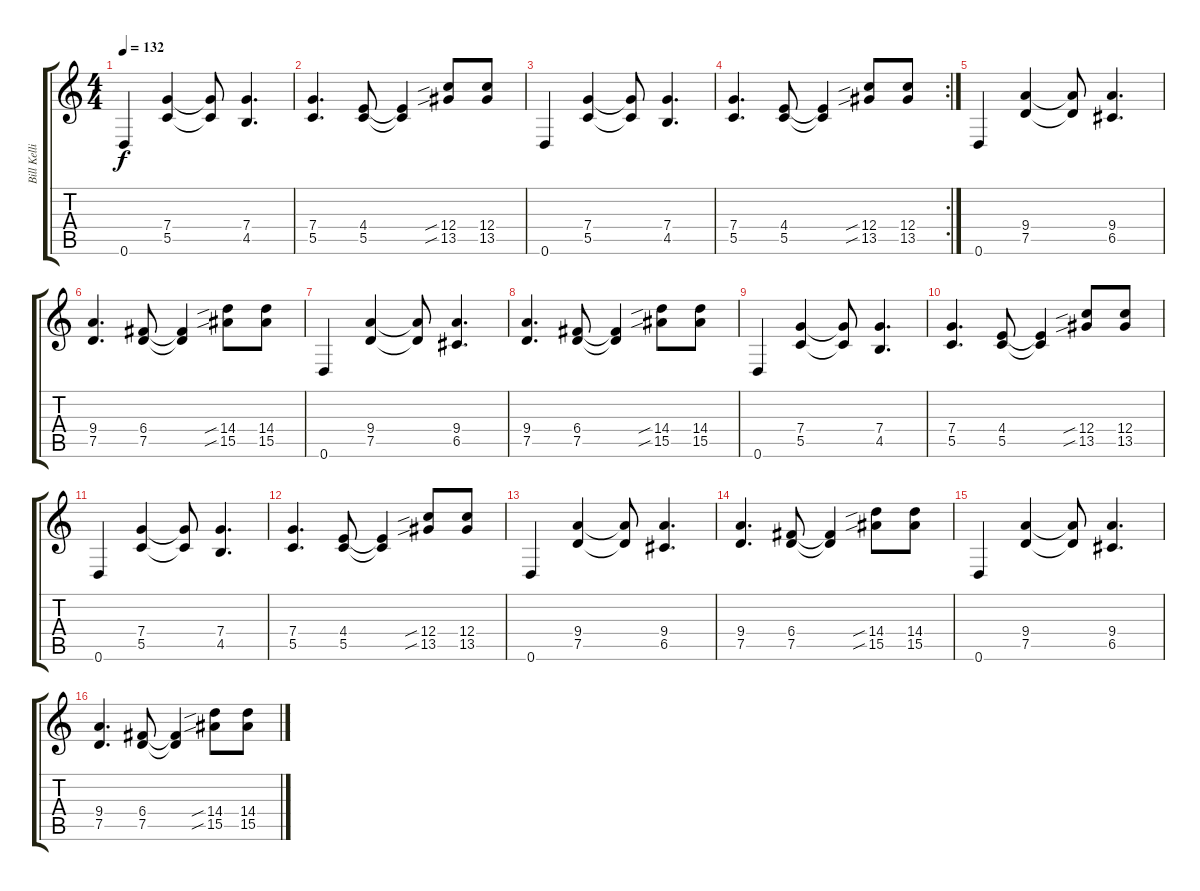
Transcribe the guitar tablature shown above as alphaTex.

\track ("Bill Kelliher" "Bill Kelli") {instrument distortionguitar}
\staff {score tabs}
\tuning (D4 A3 F3 C3 G2 D2) {hide}
\ts (4 4)
\tempo 132
\clef g2
\ks c
0.6.4{dy f} (7.4 5.5).4 (7.4{t} 5.5{t}).8 (7.4 4.5).4{d} |
(7.4 5.5).4{d} (4.4 5.5).8 (4.4{t} 5.5{t}).4 (12.4{sib} 13.5{sib}).8 (12.4 13.5).8 |
0.6.4 (7.4 5.5).4 (7.4{t} 5.5{t}).8 (7.4 4.5).4{d} |
\rc 2
(7.4 5.5).4{d} (4.4 5.5).8 (4.4{t} 5.5{t}).4 (12.4{sib} 13.5{sib}).8 (12.4 13.5).8 |
0.6.4 (9.4 7.5).4 (9.4{t} 7.5{t}).8 (9.4 6.5).4{d} |
(9.4 7.5).4{d} (6.4 7.5).8 (6.4{t} 7.5{t}).4 (14.4{sib} 15.5{sib}).8 (14.4 15.5).8 |
0.6.4 (9.4 7.5).4 (9.4{t} 7.5{t}).8 (9.4 6.5).4{d} |
(9.4 7.5).4{d} (6.4 7.5).8 (6.4{t} 7.5{t}).4 (14.4{sib} 15.5{sib}).8 (14.4 15.5).8 |
0.6.4 (7.4 5.5).4 (7.4{t} 5.5{t}).8 (7.4 4.5).4{d} |
(7.4 5.5).4{d} (4.4 5.5).8 (4.4{t} 5.5{t}).4 (12.4{sib} 13.5{sib}).8 (12.4 13.5).8 |
0.6.4 (7.4 5.5).4 (7.4{t} 5.5{t}).8 (7.4 4.5).4{d} |
(7.4 5.5).4{d} (4.4 5.5).8 (4.4{t} 5.5{t}).4 (12.4{sib} 13.5{sib}).8 (12.4 13.5).8 |
0.6.4 (9.4 7.5).4 (9.4{t} 7.5{t}).8 (9.4 6.5).4{d} |
(9.4 7.5).4{d} (6.4 7.5).8 (6.4{t} 7.5{t}).4 (14.4{sib} 15.5{sib}).8 (14.4 15.5).8 |
0.6.4 (9.4 7.5).4 (9.4{t} 7.5{t}).8 (9.4 6.5).4{d} |
(9.4 7.5).4{d} (6.4 7.5).8 (6.4{t} 7.5{t}).4 (14.4{sib} 15.5{sib}).8 (14.4 15.5).8
